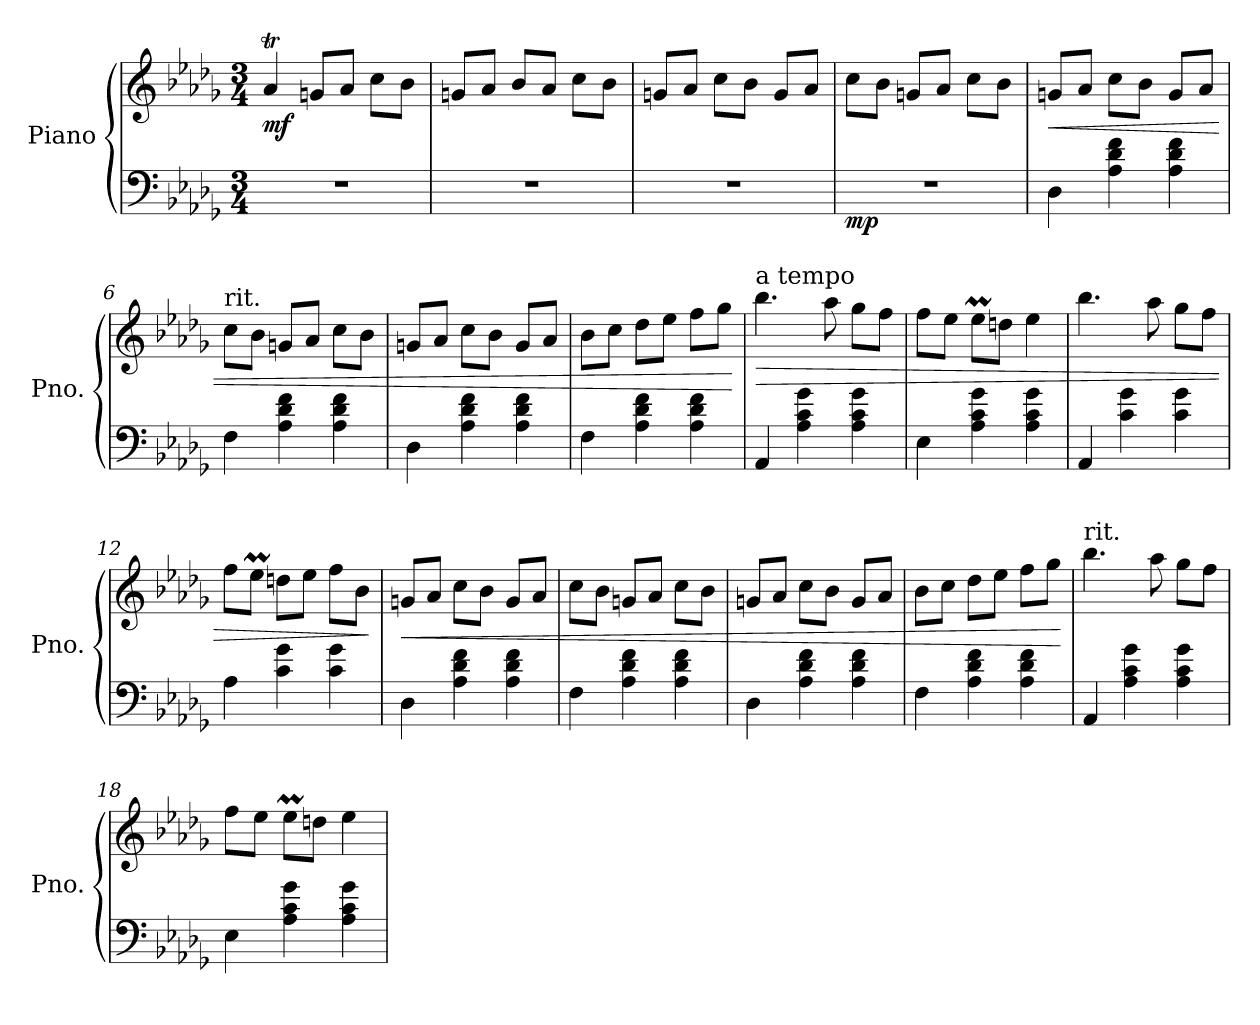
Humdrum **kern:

**kern	**kern	**dynam
*part1	*part1	*part1
*staff2	*staff1	*staff1/2
*I"Piano	*	*
*I'Pno.	*	*
*clefF4	*clefG2	*
*k[b-e-a-d-g-]	*k[b-e-a-d-g-]	*
*M3/4	*M3/4	*
*MM150	*MM150	*
=1	=1	=1
!	!	!LO:DY:b
2.r	4a-T/	mf
*	*MM240	*
.	8gn/L	.
.	8a-/J	.
.	8cc\L	.
.	8b-\J	.
=2	=2	=2
2.r	8gn/L	.
.	8a-/J	.
.	8b-/L	.
.	8a-/J	.
.	8cc\L	.
.	8b-\J	.
=3	=3	=3
2.r	8gn/L	.
.	8a-/J	.
.	8cc\L	.
.	8b-\J	.
.	8g/L	.
.	8a-/J	.
=4	=4	=4
!	!	!LO:DY:b=2
2.r	8cc\L	mp
.	8b-\J	.
.	8gn/L	.
.	8a-/J	.
.	8cc\L	.
.	8b-\J	.
=5	=5	=5
!	!	!LO:HP:b
4D-\	8gn/L	<
.	8a-/J	.
4A-\ 4d-\ 4f\	8cc\L	.
.	8b-\J	.
4A-\ 4d-\ 4f\	8g/L	.
.	8a-/J	.
=6	=6	=6
*	*MM220	*
!	!LO:TX:a:t=rit.	!
4F\	8cc\L	.
.	8b-\J	.
4A-\ 4d-\ 4f\	8gn/L	.
.	8a-/J	.
4A-\ 4d-\ 4f\	8cc\L	.
.	8b-\J	.
=7	=7	=7
*	*MM205	*
4D-\	8gn/L	.
.	8a-/J	.
4A-\ 4d-\ 4f\	8cc\L	.
.	8b-\J	.
4A-\ 4d-\ 4f\	8g/L	.
.	8a-/J	.
=8	=8	=8
4F\	8b-\L	.
.	8cc\J	.
4A-\ 4d-\ 4f\	8dd-\L	.
.	8ee-\J	.
4A-\ 4d-\ 4f\	8ff\L	.
.	8gg-\J	.
.	.	[
!!LO:LB:g=z
=9	=9	=9
*	*MM160	*
!	!LO:TX:a:t=a tempo	!
!	!	!LO:HP:b
4AA-/	4.bb-\	>
4A-\ 4c\ 4g-\	.	.
*	*MM200	*
.	8aa-\	.
4A-\ 4c\ 4g-\	8gg-\L	.
.	8ff\J	.
=10	=10	=10
4E-\	8ff\L	.
.	8ee-\J	.
*	*MM160	*
4A-\ 4c\ 4g-\	8ee-M\L	.
*	*MM200	*
.	8ddn\J	.
4A-\ 4c\ 4g-\	4ee-\	.
=11	=11	=11
*	*MM160	*
4AA-/	4.bb-\	.
4c\ 4g-\	.	.
.	8aa-\	.
4c\ 4g-\	8gg-\L	.
*	*MM200	*
.	8ff\J	.
=12	=12	=12
4A-\	8ff\L	.
*	*MM160	*
.	8ee-M\J	.
*	*MM180	*
4c\ 4g-\	8ddn\L	.
.	8ee-\J	.
4c\ 4g-\	8ff\L	.
.	8b-\J	.
.	.	]
=13	=13	=13
*	*MM190	*
!	!	!LO:HP:b
4D-\	8gn/L	<
.	8a-/J	.
4A-\ 4d-\ 4f\	8cc\L	.
.	8b-\J	.
4A-\ 4d-\ 4f\	8g/L	.
.	8a-/J	.
=14	=14	=14
*	*MM195	*
4F\	8cc\L	.
.	8b-\J	.
4A-\ 4d-\ 4f\	8gn/L	.
.	8a-/J	.
4A-\ 4d-\ 4f\	8cc\L	.
.	8b-\J	.
=15	=15	=15
*	*MM200	*
4D-\	8gn/L	.
.	8a-/J	.
4A-\ 4d-\ 4f\	8cc\L	.
.	8b-\J	.
4A-\ 4d-\ 4f\	8g/L	.
.	8a-/J	.
=16	=16	=16
4F\	8b-\L	.
.	8cc\J	.
4A-\ 4d-\ 4f\	8dd-\L	.
.	8ee-\J	.
4A-\ 4d-\ 4f\	8ff\L	.
.	8gg-\J	.
.	.	[
=17	=17	=17
*	*MM160	*
!	!LO:TX:a:t=rit.	!
4AA-/	4.bb-\	.
4A-\ 4c\ 4g-\	.	.
*	*MM200	*
.	8aa-\	.
4A-\ 4c\ 4g-\	8gg-\L	.
.	8ff\J	.
!!LO:LB:g=z
=18	=18	=18
4E-\	8ff\L	.
.	8ee-\J	.
*	*MM160	*
4A-\ 4c\ 4g-\	8ee-M\L	.
*	*MM180	*
.	8ddn\J	.
4A-\ 4c\ 4g-\	4ee-\	.
=	=	=
*-	*-	*-
